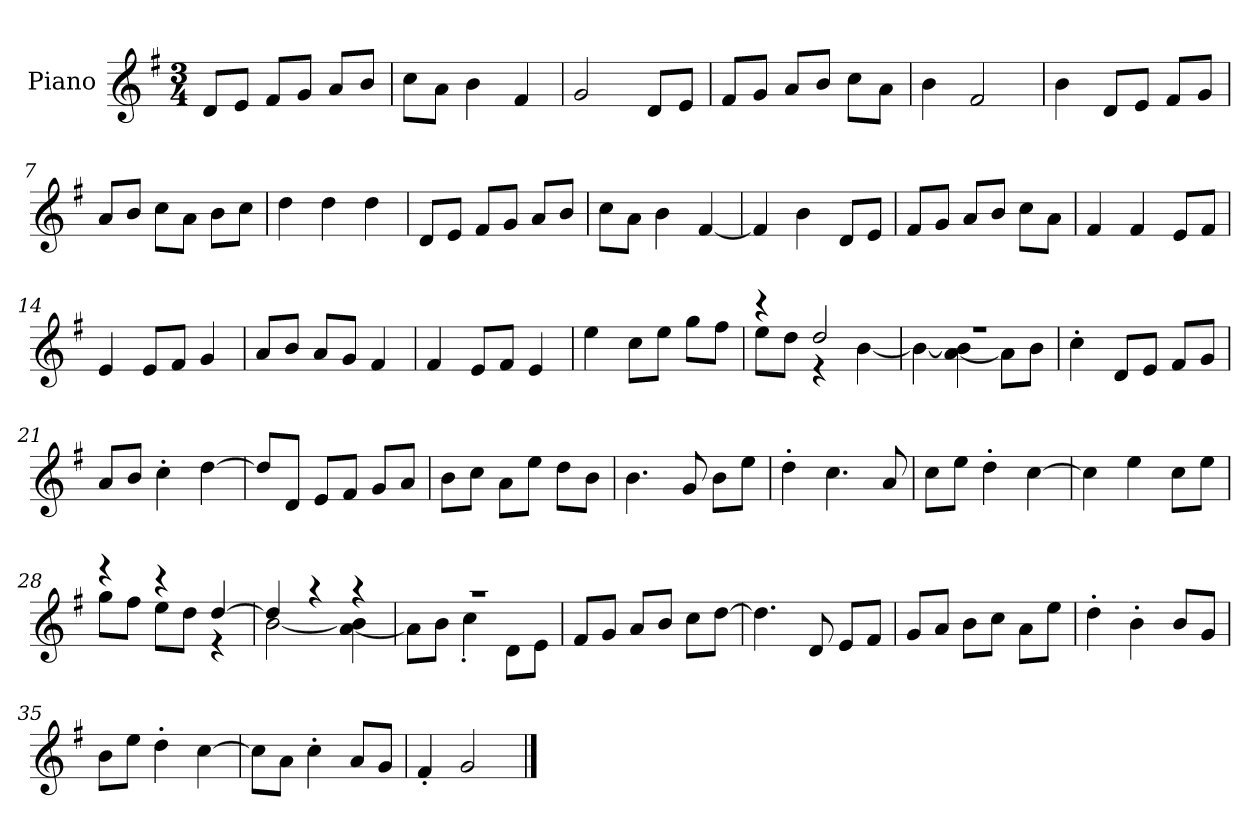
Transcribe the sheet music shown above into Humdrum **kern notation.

**kern
*part1
*staff1
*I"Piano
*I'P-no
*clefG2
*k[f#]
*M3/4
*MM180
=1
8d/L
8e/J
8f#/L
8g/J
8a/L
8b/J
=2
8cc\L
8a\J
4b\
4f#/
=3
2g/
8d/L
8e/J
=4
8f#/L
8g/J
8a/L
8b/J
8cc\L
8a\J
=5
4b\
2f#/
=6
4b\
8d/L
8e/J
8f#/L
8g/J
=7
8a/L
8b/J
8cc\L
8a\J
8b\L
8cc\J
=8
4dd\
4dd\
4dd\
!!LO:LB:g=z
=9
8d/L
8e/J
8f#/L
8g/J
8a/L
8b/J
=10
8cc\L
8a\J
4b\
[4f#/
=11
4f#/]
4b\
8d/L
8e/J
=12
8f#/L
8g/J
8a/L
8b/J
8cc\L
8a\J
=13
4f#/
4f#/
8e/L
8f#/J
=14
4e/
8e/L
8f#/J
4g/
=15
8a/L
8b/J
8a/L
8g/J
4f#/
=16
4f#/
8e/L
8f#/J
4e/
!!LO:LB:g=z
=17
4ee\
8cc\L
8ee\J
8gg\L
8ff#\J
=18
*^
4r	8ee\L
.	8dd\J
2dd/	4r
.	[4b\
=19	=19
2.r	4b\_
.	[4a\ 4b\]
.	8a\L]
.	8b\J
*v	*v
=20
4cc'\
8d/L
8e/J
8f#/L
8g/J
=21
8a/L
8b/J
4cc'\
[4dd\
=22
8dd/L]
8d/J
8e/L
8f#/J
8g/L
8a/J
=23
8b\L
8cc\J
8a\L
8ee\J
8dd\L
8b\J
=24
4.b\
8g/
8b\L
8ee\J
!!LO:LB:g=z
=25
4dd'\
4.cc\
8a/
=26
8cc\L
8ee\J
4dd'\
[4cc\
=27
4cc\]
4ee\
8cc\L
8ee\J
=28
*^
4r	8gg\L
.	8ff#\J
4r	8ee\L
.	8dd\J
[4dd/	4r
=29	=29
4dd/]	[2b\
4r	.
4r	[4a\ 4b\]
=30	=30
2.r	8a\L]
.	8b\J
.	4cc'\
.	8d\L
.	8e\J
*v	*v
=31
8f#/L
8g/J
8a/L
8b/J
8cc\L
[8dd\J
=32
4.dd\]
8d/
8e/L
8f#/J
!!LO:LB:g=z
=33
8g/L
8a/J
8b\L
8cc\J
8a\L
8ee\J
=34
4dd'\
4b'\
8b/L
8g/J
=35
8b\L
8ee\J
4dd'\
[4cc\
=36
8cc\L]
8a\J
4cc'\
8a/L
8g/J
=37
4f#'/
2g/
==
*-
